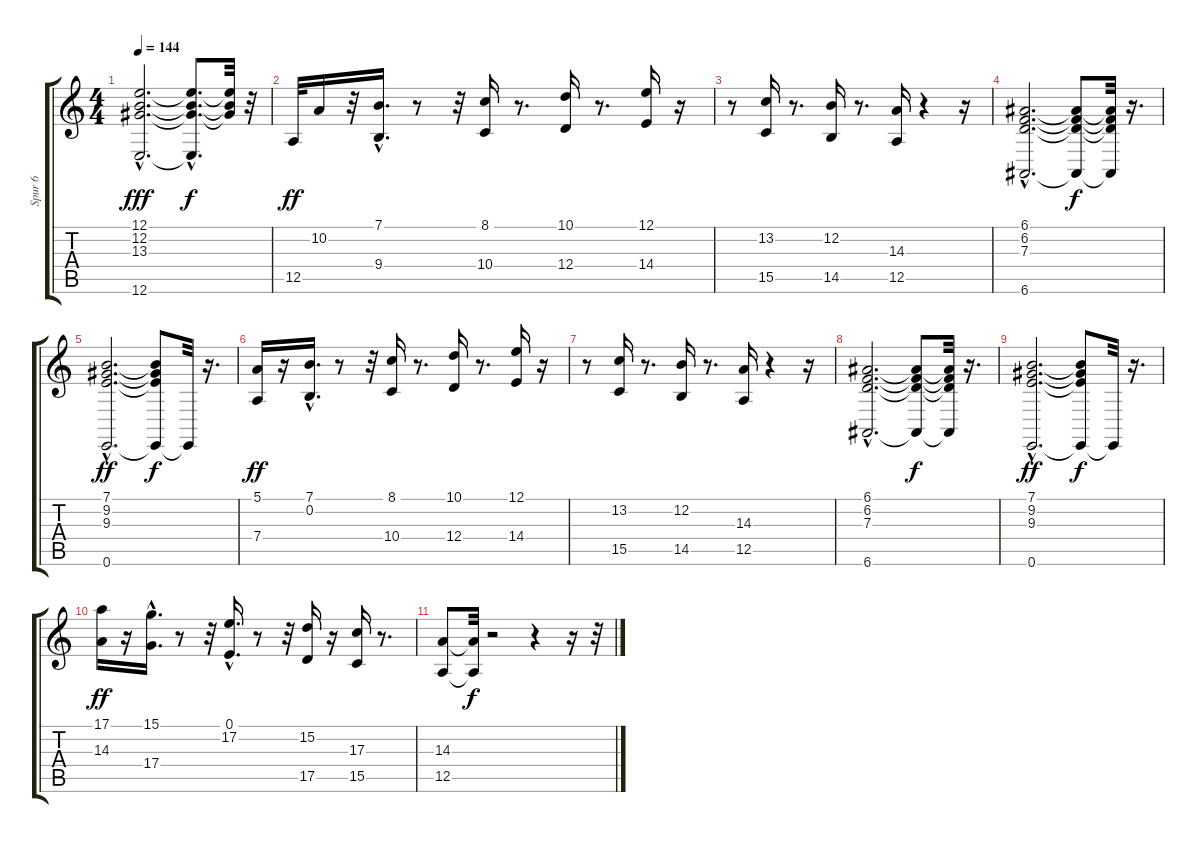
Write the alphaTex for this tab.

\track ("Spur 6" "Spur 6") {instrument trombone}
\staff {score tabs}
\tuning (E4 B3 G3 D3 A2 E2) {hide}
\ts (4 4)
\tempo 144
\clef g2
\ks c
(12.1{hac} 12.2{hac} 13.3{hac} 12.6{hac}).2{d dy fff} (12.1{hac t} 12.2{hac t} 13.3{hac t} 12.6{hac t}).8{d dy f} (12.1{t} 12.2{t} 13.3{t}).32 r.32 |
12.5.32{dy ff} 10.2.16 r.32 (7.1{hac} 9.4{hac}).16{d} r.8 r.32 (8.1 10.4).16 r.8{d} (10.1 12.4).16 r.8{d} (12.1 14.4).16 r.16 |
r.8 (13.2 15.5).16 r.8{d} (12.2 14.5).16 r.8{d} (14.3 12.5).16 r.4 r.16 |
(6.1{hac} 6.2{hac} 7.3{hac} 6.6{hac}).2{d} (6.1{t} 6.2{t} 7.3{t} 6.6{t}).8{dy f} (6.1{t} 6.2{t} 7.3{t} 6.6{t}).32 r.16{d} |
(7.1{hac} 9.2{hac} 9.3{hac} 0.6{hac}).2{d dy ff} (7.1{t} 9.2{t} 9.3{t} 0.6{t}).8{dy f} 0.6{t}.32 r.16{d} |
(5.1 7.4).16{dy ff} r.16 (7.1{hac} 0.2{hac}).16{d} r.8 r.32 (8.1 10.4).16 r.8{d} (10.1 12.4).16 r.8{d} (12.1 14.4).16 r.16 |
r.8 (13.2 15.5).16 r.8{d} (12.2 14.5).16 r.8{d} (14.3 12.5).16 r.4 r.16 |
(6.1{hac} 6.2{hac} 7.3{hac} 6.6{hac}).2{d} (6.1{t} 6.2{t} 7.3{t} 6.6{t}).8{dy f} (6.1{t} 6.2{t} 7.3{t} 6.6{t}).32 r.16{d} |
(7.1{hac} 9.2{hac} 9.3{hac} 0.6{hac}).2{d dy ff} (7.1{t} 9.2{t} 9.3{t} 0.6{t}).8{dy f} 0.6{t}.32 r.16{d} |
(17.1 14.3).16{dy ff} r.16 (15.1{hac} 17.4{hac}).16{d} r.8 r.32 (0.1{hac} 17.2{hac}).16{d} r.8 r.32 (15.2 17.5).16 r.16 (17.3 15.5).16 r.8{d} |
(14.3 12.5).8 (14.3{t} 12.5{t}).32{dy f} r.2 r.4 r.16 r.32
